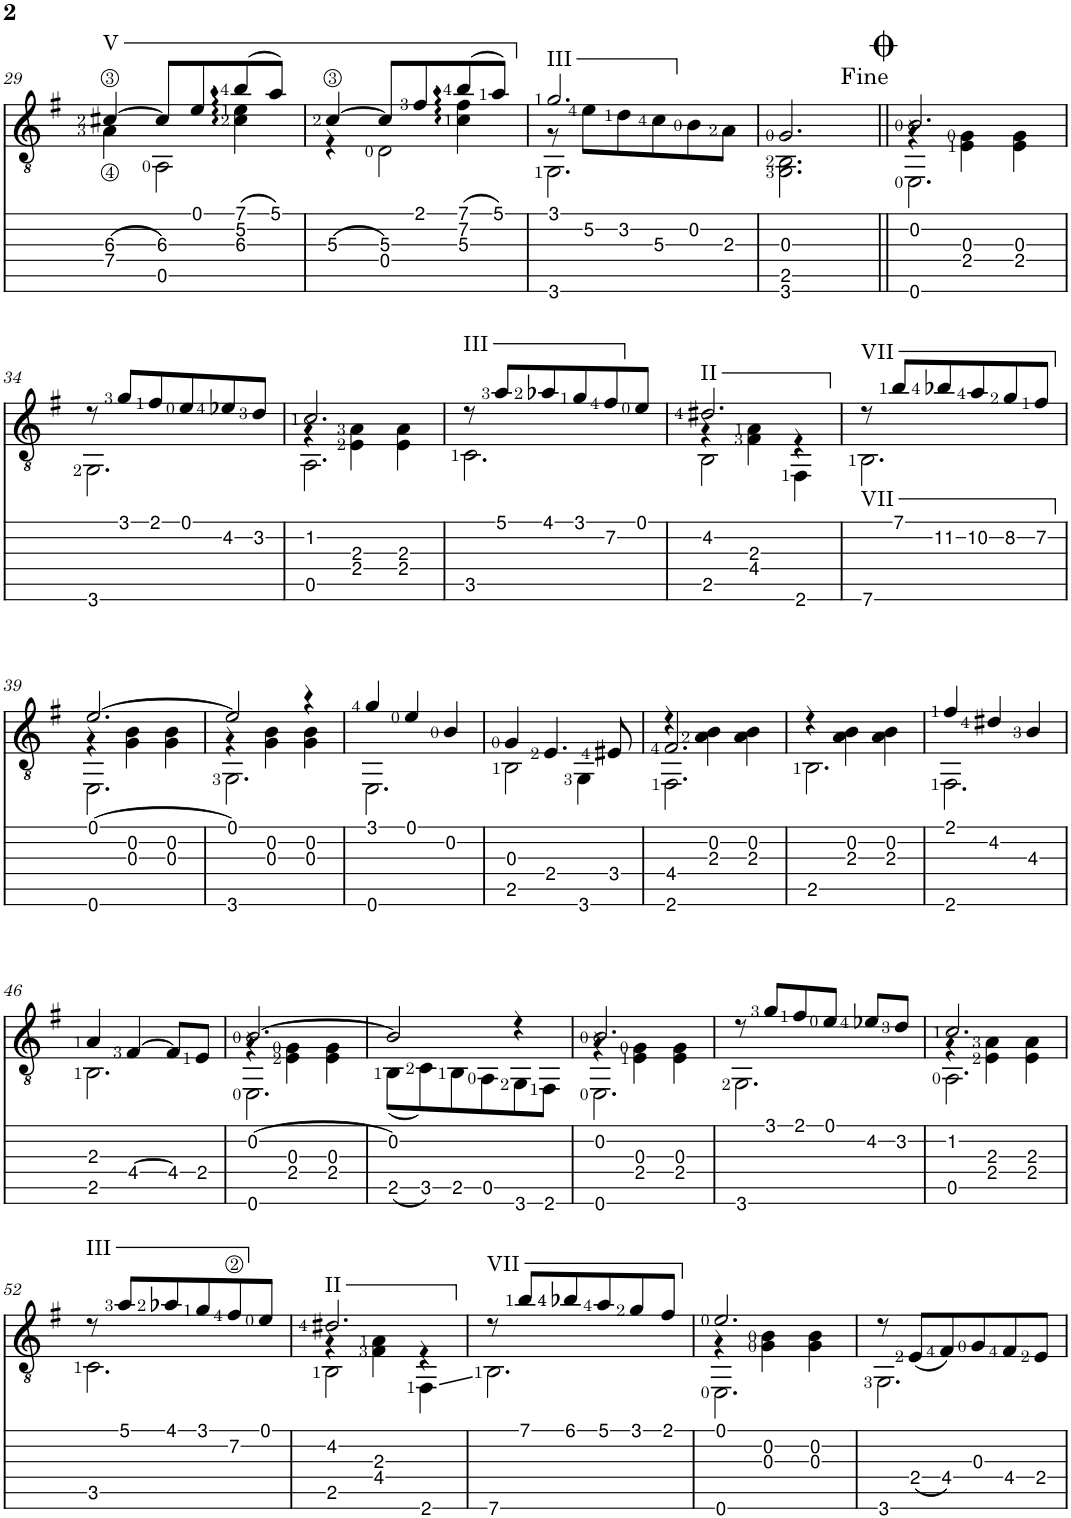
**kern	**kern
*part1	*part1
*staff2	*staff1
*I"Classical Guitar	*
*I'Guit.	*
!!LO:PB:g=z
*	*clefGv2
*k[f#]	*k[f#]
*G:	*G:
*M3/4	*M3/4
=29	=29
*^	*^
*	*^	*	*^
!	!	!	!LO:TX:a:t=V	!	!
[>4c#X	2r	4A	[>4c#X/	2ryy	4A\
8c#L]	.	2AA	8c#/L]	.	2AA\
8eJ	.	.	8e/	.	.
8b::L	4c#:: 4e::	.	(>8b::/	4c#\:: 4e\::	.
8aJ	.	.	8a/J)	.	.
=30	=30	=30	=30	=30	=30
[>4cn	2r	4r	[>4c/	2ryy	4r
8cL]	.	2D	8c/L]	.	2D\
8f#J	.	.	8f#/	.	.
8b::L	4c:: 4f#::	.	(>8b::/	4c\:: 4f#\::	.
8aJ	.	.	8a/J)	.	.
=31	=31	=31	=31	=31	=31
!	!	!	!LO:TX:a:t=III	!	!
2.g	8r	2.GG	2.g/	8r	2.GG\
.	8e	.	.	8e\L	.
.	8dL	.	.	8d\	.
.	8cJ	.	.	8c\	.
.	8BL	.	.	8B\	.
.	8AJ	.	.	8A\J	.
*	*v	*v	*	*	*
*	*	*	*v	*v
=32	=32	=32	=32
2.G	2.GG 2.BB	2.G/	2.GG\ 2.BB\
*v	*v	*	*
*	*v	*v
=33||	=33||
*k[f#]	*k[f#]
*e:	*e:
*^	*^
*	*^	*	*^
2.B	4r	2.EE	2.B/	4r	2.EE\
.	4E 4G	.	.	4E\ 4G\	.
.	4E 4G	.	.	4E\ 4G\	.
*	*v	*v	*	*	*
*	*	*	*v	*v
!!LO:LB:g=z
=34	=34	=34	=34
8r	2.GG	8r	2.GG\
8g	.	8g/L	.
8f#L	.	8f#/	.
8eJ	.	8e/	.
8e-XL	.	8e-X/	.
8dJ	.	8d/J	.
=35	=35	=35	=35
*	*^	*	*^
2.c	4r	2.AA	2.c/	4r	2.AA\
.	4E 4A	.	.	4E\ 4A\	.
.	4E 4A	.	.	4E\ 4A\	.
*	*v	*v	*	*	*
*	*	*	*v	*v
=36	=36	=36	=36
!	!	!LO:TX:a:t=III	!
8r	2.C	8r	2.C\
8a	.	8a/L	.
8a-XL	.	8a-X/	.
8gJ	.	8g/	.
8f#L	.	8f#/	.
8eJ	.	8e/J	.
=37	=37	=37	=37
*	*^	*	*^
!	!	!	!LO:TX:a:t=II	!	!
2.d#X	4r	2BB	2.d#X/	4r	2BB\
.	4F# 4A	.	.	4F#\ 4A\	.
.	4r	4FF#	.	4r	4FF#\
=38	=38	=38	=38	=38	=38
!	!	!	!LO:TX:a:t=VII	!	!
!LO:TX:a:t=VII	!	!	!	!	!
*	*v	*v	*	*	*
*	*	*	*v	*v
8r	2.BB	8r	2.BB\
8b	.	8b/L	.
8b-XL	.	8b-X/	.
8aJ	.	8a/	.
8gL	.	8g/	.
8f#J	.	8f#/J	.
!!LO:LB:g=z
=39	=39	=39	=39
*	*^	*	*^
[2.e	4r	2.EE	[2.e/	4r	2.EE\
.	4G 4B	.	.	4G\ 4B\	.
.	4G 4B	.	.	4G\ 4B\	.
=40	=40	=40	=40	=40	=40
2e]	4r	2.GG	2e/]	4r	2.GG\
.	4G 4B	.	.	4G\ 4B\	.
4r	4G 4B	.	4r	4G\ 4B\	.
*	*v	*v	*	*	*
*	*	*	*v	*v
=41	=41	=41	=41
4g	2.EE	4g/	2.EE\
4e	.	4e/	.
4B	.	4B/	.
=42	=42	=42	=42
4G	2BB	4G/	2BB\
4.E	.	4.E/	.
.	4GG	.	4GG\
8E#X	.	8E#X/	.
=43	=43	=43	=43
*	*^	*	*^
4r	2.F#	2.FF#	4r	2.F#/	2.FF#\
4A 4B	.	.	4A\ 4B\	.	.
4A 4B	.	.	4A\ 4B\	.	.
*	*v	*v	*	*	*
*	*	*	*v	*v
=44	=44	=44	=44
4r	2.BB	4r	2.BB\
4A 4B	.	4A\ 4B\	.
4A 4B	.	4A\ 4B\	.
=45	=45	=45	=45
4f#	2.FF#	4f#/	2.FF#\
4d#	.	4d#X/	.
4B	.	4B/	.
!!LO:LB:g=z	!!
=46	=46	=46	=46
4A	2.BB	4A/	2.BB\
[>4F#	.	[>4F#/	.
8F#L]	.	8F#/L]	.
8EJ	.	8E/J	.
=47	=47	=47	=47
*	*^	*	*^
[2.B	4r	2.EE	[2.B/	4r	2.EE\
.	4E 4G	.	.	4E\ 4G\	.
.	4E 4G	.	.	4E\ 4G\	.
*	*v	*v	*	*	*
*	*	*	*v	*v
=48	=48	=48	=48
2B]	8BBL	2B/]	(<8BB\L
.	8CJ	.	8C\)
.	8BBL	.	8BB\
.	8AAJ	.	8AA\
4r	8GGL	4r	8GG\
.	8FF#J	.	8FF#\J
=49	=49	=49	=49
*	*^	*	*^
2.B	4r	2.EE	2.B/	4r	2.EE\
.	4E 4G	.	.	4E\ 4G\	.
.	4E 4G	.	.	4E\ 4G\	.
*	*v	*v	*	*	*
*	*	*	*v	*v
=50	=50	=50	=50
8r	2.GG	8r	2.GG\
8g	.	8g/L	.
8f#L	.	8f#/	.
8eJ	.	8e/J	.
8e-L	.	8e-X/L	.
8dJ	.	8d/J	.
=51	=51	=51	=51
*	*^	*	*^
2.c	4r	2.AA	2.c/	4r	2.AA\
.	4E 4A	.	.	4E\ 4A\	.
.	4E 4A	.	.	4E\ 4A\	.
*	*v	*v	*	*	*
*	*	*	*v	*v
!!LO:LB:g=z
=52	=52	=52	=52
!	!	!LO:TX:a:t=III	!
8r	2.C	8r	2.C\
8a	.	8a/L	.
8a-XL	.	8a-X/	.
8gJ	.	8g/	.
8f#L	.	8f#/	.
8eJ	.	8e/J	.
=53	=53	=53	=53
*	*^	*	*^
!	!	!	!LO:TX:a:t=II	!	!
2.d#X	4r	2BB	2.d#X/	4r	2BB\
.	4F# 4A	.	.	4F#\ 4A\	.
.	4r	4FF#	.	4r	4FF#\
=54	=54	=54	=54	=54	=54
!	!	!	!LO:TX:a:t=VII	!	!
*	*v	*v	*	*	*
*	*	*	*v	*v
8r	2.BB	8r	2.BB\
8b	.	8b/L	.
8b-XL	.	8b-X/	.
8aJ	.	8a/	.
8gL	.	8g/	.
8f#J	.	8f#/J	.
=55	=55	=55	=55
*	*^	*	*^
2.e	4r	2.EE	2.e/	4r	2.EE\
.	4G 4B	.	.	4G\ 4B\	.
.	4G 4B	.	.	4G\ 4B\	.
*	*v	*v	*	*	*
*	*	*	*v	*v
=56	=56	=56	=56
8r	2.GG	8r	2.GG\
8E	.	(<8E/L	.
8F#L	.	8F#/)	.
8GJ	.	8G/	.
8F#L	.	8F#/	.
8EJ	.	8E/J	.
*v	*v	*	*
*	*v	*v
=	=
*-	*-
